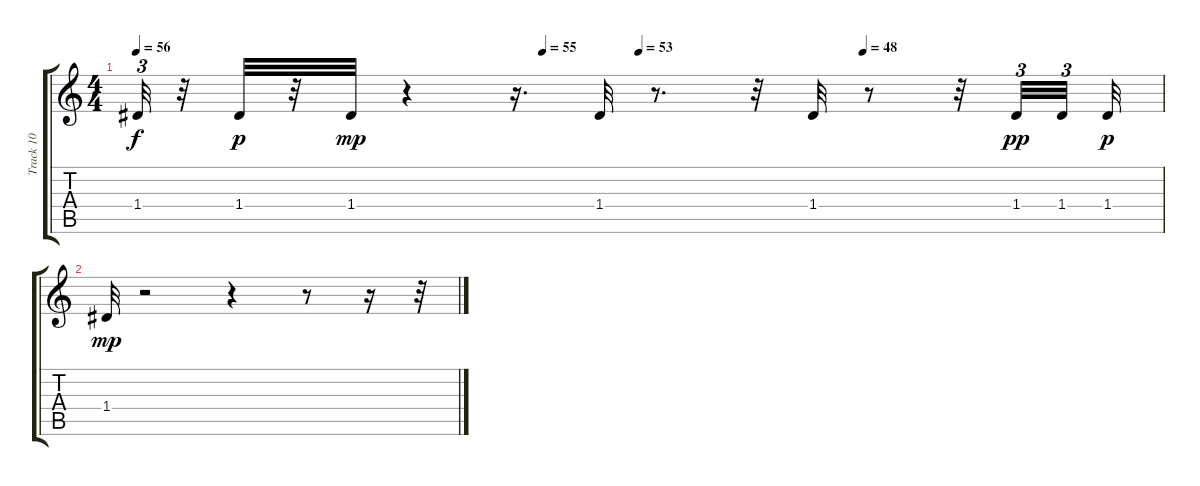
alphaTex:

\track ("Track 10" "Track 10") {instrument acousticguitarsteel}
\staff {score tabs}
\tuning (E4 B3 G3 D3 A2 E2) {hide}
\ts (4 4)
\tempo 56
\tempo (55 0.3958333333333333)
\tempo (53 0.4895833333333333)
\tempo (48 0.7083333333333334)
\clef g2
\ks c
1.4{t}.32{tu (3 2) dy f} r.32 1.4.32{dy p} r.32 1.4.32{dy mp} r.4 r.16{d} 1.4.32 r.8{d} r.32 1.4.32 r.8 r.32 1.4.32{tu (3 2) dy pp} 1.4.32{tu (3 2) beam splitsecondary} 1.4.32{dy p} |
1.4.32{dy mp} r.2 r.4 r.8 r.16 r.32
